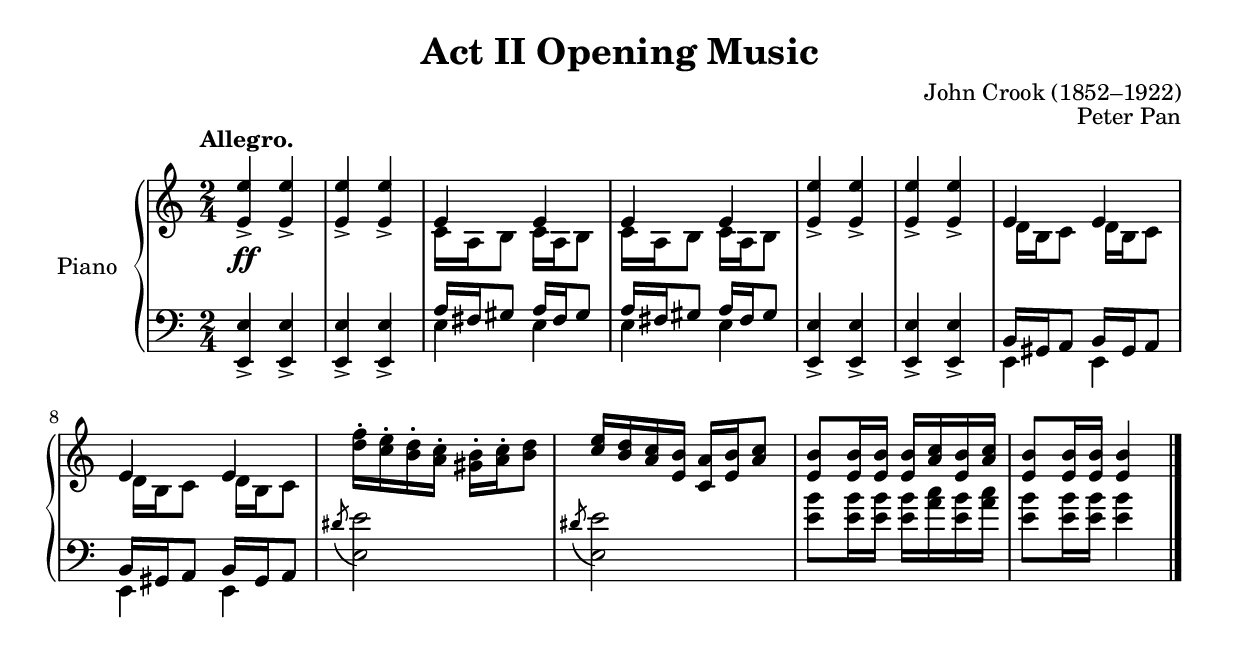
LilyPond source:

\version "2.19.52"
\language "english"
\include "Peter_Pan.ily"

\include "articulate.ly"

\header {
  title = "Act II Opening Music"
% style = "Incidental"
}

\tagGroup #'(midi-only score-only)


dynamics = {
  \set Score.tempoHideNote = ##t

  \time 2/4
  \tempo "Allegro." 4 = 132

	<>\ff
	s2*12	|

  \bar "|."
}

upper = \relative {
  \clef treble

  \key e \phrygian

	<e' e'>4->			q->				|
	q->				q->				|
  << {
	e4				e				|
	e				e				|
  } \\ {
	c16	a	b8		c16	a	b8		|
	c16	a	b8		c16	a	b8		|
  } >>

	<e e'>4->			q->				|
	q->				q->				|
  << {
	e4				e				|
	e				e				|
  } \\ {
	d16	b	c8		d16	b	c8		|
	d16	b	c8		d16	b	c8		|
  } >>

	<d' f>16-.
		<c e>-.	<b d>-.	<a c>-.	<gs b>-.<a c>-.	<b d>8		|
	<c e>16	<b d>	<a c>	<e b'>	<c a'>	<e b'>	<a c>8		|
	<e b'>8		q16	q	q	<a c>	<e b'>	<a c>	|
	<e b'>8		q16	q	q4				|
}

lower = \relative {
  \clef bass

  \key e \phrygian

	<e e,>4->			q->				|
	q->				q->				|
  << {
	a16	fs	gs8		a16	fs	gs8		|
	a16	fs	gs8		a16	fs	gs8		|
  } \\ {
	e4				e				|
	e				e				|
  } >>

	<e e,>4->			q->				|
	q->				q->				|
  << {
	b16	gs	a8		b16	gs	a8		|
	b16	gs	a8		b16	gs	a8		|
  } \\ {
	e4				e				|
	e				e				|
  } >>

	\acciaccatura ds''8 <e e,>2					|
	\acciaccatura ds8 <e e,>2					|
	<e b'>8		q16	q	q	<a c>	<e b'>	<a c>	|
	<e b'>8		q16	q	q4				|
}


\score {
  \new PianoStaff
    \with {
      instrumentName = #"Piano"
    }
  \keepWithTag #'score-only
  <<
    \new Staff = "upper" \upper
    \new Dynamics = "dynamics" \dynamics
    \new Staff = "lower" \lower
  >>
  \layout {}
}

\score {
  \new PianoStaff
    \with {
      midiInstrument = #"acoustic grand"
    }
  \keepWithTag #'midi-only
  <<
    \new Staff = "upper"
    \articulate
    \unfoldRepeats
    <<
      \upper
      \dynamics
    >>
    \new Staff = "lower"
    \articulate
    \unfoldRepeats
    <<
      \lower
      \dynamics
    >>
  >>
  \midi {}
  % \layout {}
}
